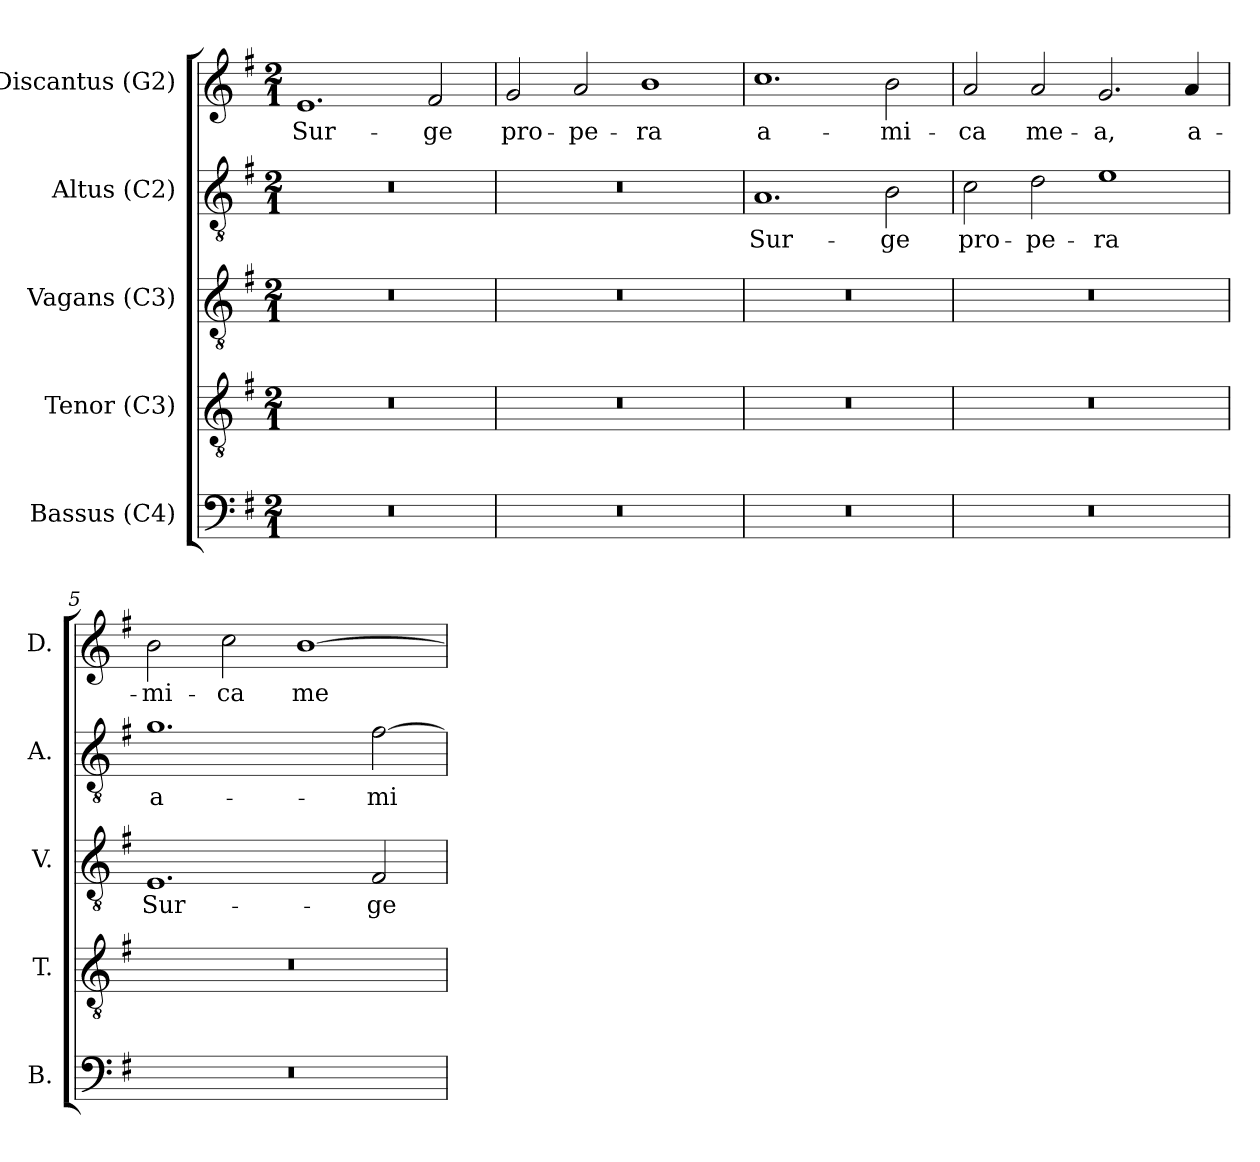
**kern	**kern	**kern	**text	**kern	**text	**kern	**text
*part5	*part4	*part3	*part3	*part2	*part2	*part1	*part1
*staff5	*staff4	*staff3	*staff3	*staff2	*staff2	*staff1	*staff1
*I"Bassus (C4)	*I"Tenor (C3)	*I"Vagans (C3)	*	*I"Altus (C2)	*	*I"Discantus (G2)	*
*I'B.	*I'T.	*I'V.	*	*I'A.	*	*I'D.	*
!!LO:PB:g=z
*clefF4	*clefGv2	*clefGv2	*	*clefGv2	*	*clefG2	*
*	*ITrd7c12	*ITrd7c12	*	*ITrd7c12	*	*	*
*k[f#]	*k[f#]	*k[f#]	*	*k[f#]	*	*k[f#]	*
*G:	*G:	*G:	*	*G:	*	*G:	*
*M2/1	*M2/1	*M2/1	*	*M2/1	*	*M2/1	*
=1	=1	=1	=1	=1	=1	=1	=1
!LO:N:vis=1	!LO:N:vis=1	!LO:N:vis=1	!	!LO:N:vis=1	!	!	!
!	!	!	!	!	!	!	!LO:LY:b:color=#000000
0r	0r	0r	.	0r	.	1.ei	Sur-
!	!	!	!	!	!	!	!LO:LY:b:color=#000000
.	.	.	.	.	.	2f#i/	-ge
=2	=2	=2	=2	=2	=2	=2	=2
!LO:N:vis=1	!LO:N:vis=1	!LO:N:vis=1	!	!LO:N:vis=1	!	!	!
!	!	!	!	!	!	!	!LO:LY:b:color=#000000
0r	0r	0r	.	0r	.	2gi/	pro-
!	!	!	!	!	!	!	!LO:LY:b:color=#000000
.	.	.	.	.	.	2ai/	-pe-
!	!	!	!	!	!	!	!LO:LY:b:color=#000000
.	.	.	.	.	.	1bi	-ra
=3	=3	=3	=3	=3	=3	=3	=3
!LO:N:vis=1	!LO:N:vis=1	!LO:N:vis=1	!	!	!	!	!
!	!	!	!	!	!LO:LY:b:color=#000000	!	!
!	!	!	!	!	!	!	!LO:LY:b:color=#000000
0r	0r	0r	.	1.AAi	Sur-	1.cci	a-
!	!	!	!	!	!LO:LY:b:color=#000000	!	!
!	!	!	!	!	!	!	!LO:LY:b:color=#000000
.	.	.	.	2BBi\	-ge	2bi\	-mi-
=4	=4	=4	=4	=4	=4	=4	=4
!LO:N:vis=1	!LO:N:vis=1	!LO:N:vis=1	!	!	!	!	!
!	!	!	!	!	!LO:LY:b:color=#000000	!	!
!	!	!	!	!	!	!	!LO:LY:b:color=#000000
0r	0r	0r	.	2Ci\	pro-	2ai/	-ca
!	!	!	!	!	!LO:LY:b:color=#000000	!	!
!	!	!	!	!	!	!	!LO:LY:b:color=#000000
.	.	.	.	2Di\	-pe-	2ai/	me-
!	!	!	!	!	!LO:LY:b:color=#000000	!	!
!	!	!	!	!	!	!	!LO:LY:b:color=#000000
.	.	.	.	1Ei	-ra	2.gi/	-a,
!	!	!	!	!	!	!	!LO:LY:b:color=#000000
.	.	.	.	.	.	4ai/	a-
=5	=5	=5	=5	=5	=5	=5	=5
!LO:N:vis=1	!LO:N:vis=1	!	!	!	!	!	!
!	!	!	!LO:LY:b:color=#000000	!	!	!	!
!	!	!	!	!	!LO:LY:b:color=#000000	!	!
!	!	!	!	!	!	!	!LO:LY:b:color=#000000
0r	0r	1.EEi	Sur-	1.Gi	a-	2bi\	-mi-
!	!	!	!	!	!	!	!LO:LY:b:color=#000000
.	.	.	.	.	.	2cci\	-ca
!	!	!	!	!	!	!	!LO:LY:b:color=#000000
.	.	.	.	.	.	[1bi	me-
!	!	!	!LO:LY:b:color=#000000	!	!	!	!
!	!	!	!	!	!LO:LY:b:color=#000000	!	!
.	.	2FF#i/	-ge	[2F#i\	-mi-	.	.
=	=	=	=	=	=	=	=
*-	*-	*-	*-	*-	*-	*-	*-
